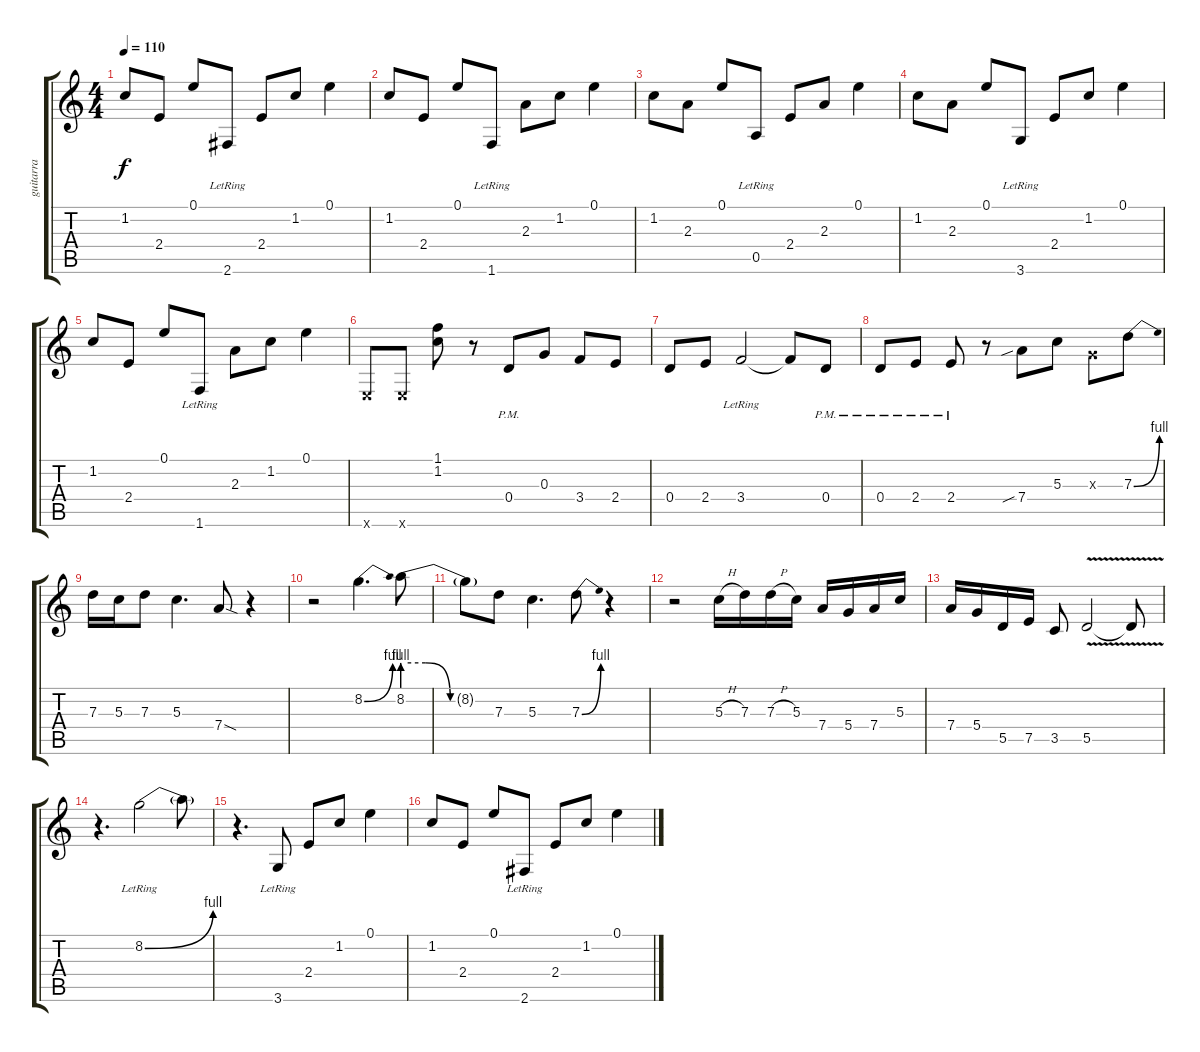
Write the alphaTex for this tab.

\track ("guitarra" "guitarra") {instrument electricguitarclean}
\staff {score tabs}
\tuning (E4 B3 G3 D3 A2 E2) {hide}
\ts (4 4)
\tempo 110
\clef g2
\ks c
1.2.8{dy f} 2.4.8 0.1.8 2.6{lr}.8 2.4.8 1.2.8 0.1.4 |
1.2.8 2.4.8 0.1.8 1.6{lr}.8 2.3.8 1.2.8 0.1.4 |
1.2.8 2.3.8 0.1.8 0.5{lr}.8 2.4.8 2.3.8 0.1.4 |
1.2.8 2.3.8 0.1.8 3.6{lr}.8 2.4.8 1.2.8 0.1.4 |
1.2.8 2.4.8 0.1.8 1.6{lr}.8 2.3.8 1.2.8 0.1.4 |
0.6{x}.8 0.6{x}.8 (1.1 1.2).8 r.8 0.4{pm}.8 0.3.8 3.4.8 2.4.8 |
0.4.8 2.4.8 3.4{lr}.2 3.4{t}.8 0.4{pm}.8 |
0.4{pm}.8 2.4{pm}.8 2.4{pm}.8 r.8 7.4{sib}.8 5.3.8 0.3{x}.8 7.3{be (bend 0 0 60 4)}.8 |
7.3.16 5.3.16 7.3.8 5.3.4{d} 7.4{sod}.8 r.4 |
r.2 8.2{be (bend 0 0 60 4)}.4{d} 8.2{be (custom 0 4 15 4 31 0 60 0)}.8 |
8.2{t}.8 7.3.8 5.3.4{d} 7.3{be (bend 0 0 60 4)}.8 r.4 |
r.2 5.3{h}.16 7.3.16 7.3{h}.16 5.3.16 7.4.16 5.4.16 7.4.16 5.3.16 |
7.4.16 5.4.16 5.5.16 7.5.16 3.5.8 5.5{v}.2 5.5{t}.8 |
r.4{d} 8.2{be (bend 0 0 60 4) lr}.2 8.2{t}.8 |
r.4{d} 3.6{lr}.8 2.4.8 1.2.8 0.1.4 |
1.2.8 2.4.8 0.1.8 2.6{lr}.8 2.4.8 1.2.8 0.1.4
